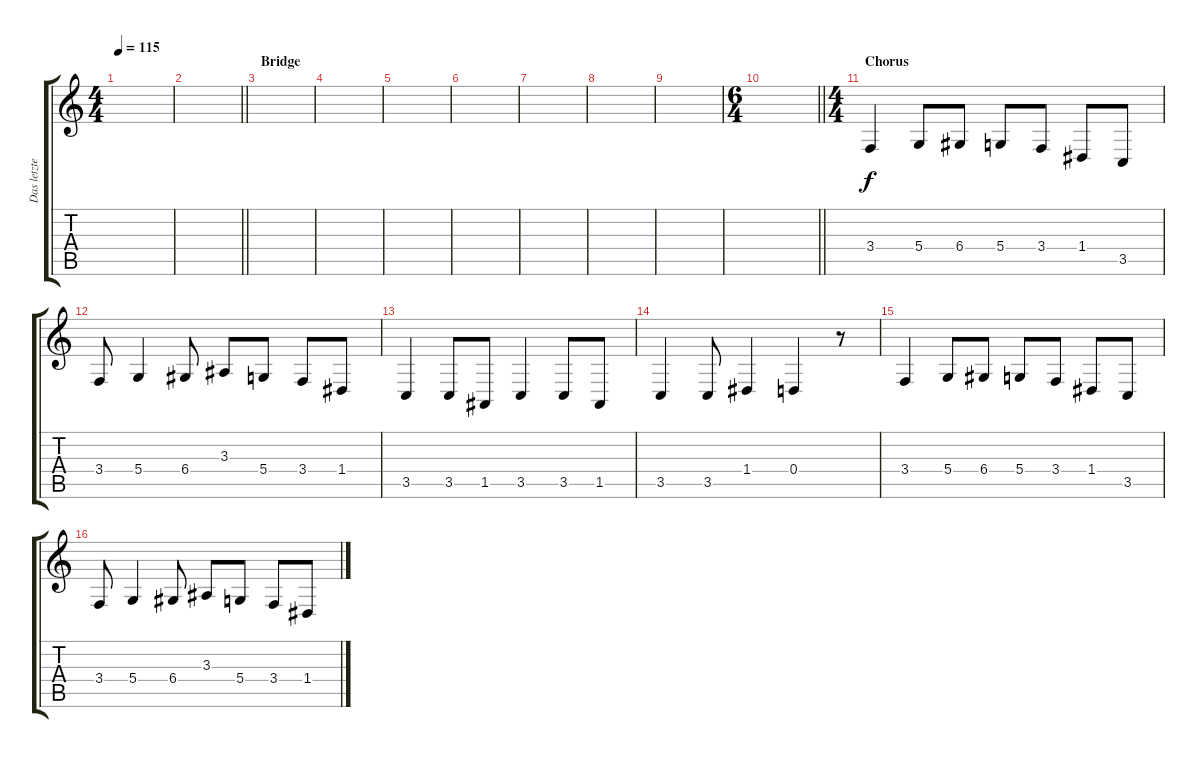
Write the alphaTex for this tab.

\track ("Das letzte Einhorn" "Das letzte") {instrument choiraahs}
\staff {score tabs}
\tuning (E4 B3 G3 D3 A2 E2) {hide}
\ts (4 4)
\tempo 115
\clef g2
\ks c
|
\barLineRight lightlight
|
\section ("" "Bridge")
|
|
|
|
|
|
|
\ts (6 4)
\barLineRight lightlight
|
\ts (4 4)
\section ("" "Chorus")
3.4.4 5.4.8 6.4.8 5.4.8 3.4.8 1.4.8 3.5.8 |
3.4.8 5.4.4 6.4.8 3.3.8 5.4.8 3.4.8 1.4.8 |
3.5.4 3.5.8 1.5.8 3.5.4 3.5.8 1.5.8 |
3.5.4 3.5.8 1.4.4 0.4.4 r.8 |
3.4.4 5.4.8 6.4.8 5.4.8 3.4.8 1.4.8 3.5.8 |
3.4.8 5.4.4 6.4.8 3.3.8 5.4.8 3.4.8 1.4.8
